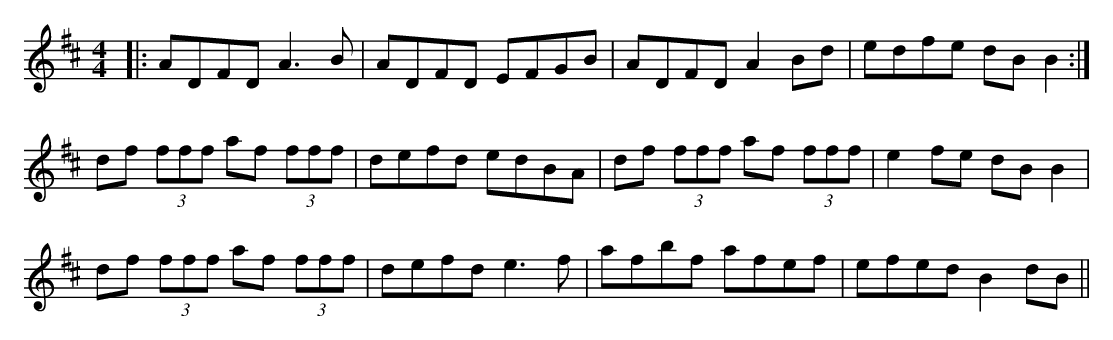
X:1
M:4/4
K:D
|:ADFD A3B|ADFD EFGB|ADFD A2Bd|edfe dBB2:|
df (3fff af (3fff|defd edBA|df (3fff af (3fff|e2fe dBB2|
df (3fff af (3fff|defd e3f|afbf afef|efed B2dB||
